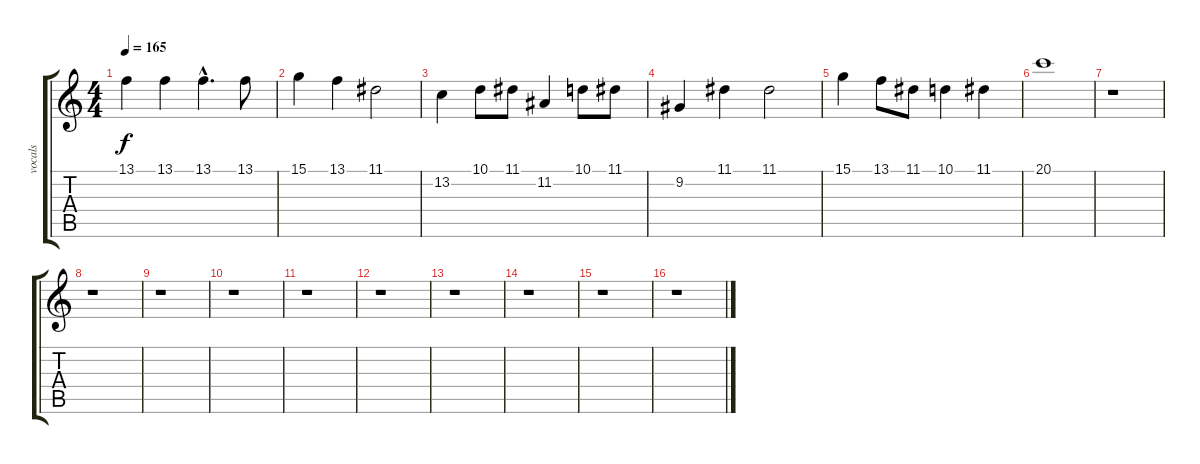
\track ("vocals" "vocals") {instrument ocarina}
\staff {score tabs}
\tuning (E4 B3 G3 D3 A2 E2) {hide}
\ts (4 4)
\tempo 165
\clef g2
\ks c
13.1.4{dy f} 13.1.4 13.1{hac}.4{d} 13.1.8 |
15.1.4 13.1.4 11.1.2 |
13.2.4 10.1.8 11.1.8 11.2.4 10.1.8 11.1.8 |
9.2.4 11.1.4 11.1.2 |
15.1.4 13.1.8 11.1.8 10.1.4 11.1.4 |
20.1.1 |
r.1 |
r.1 |
r.1 |
r.1 |
r.1 |
r.1 |
r.1 |
r.1 |
r.1 |
r.1
